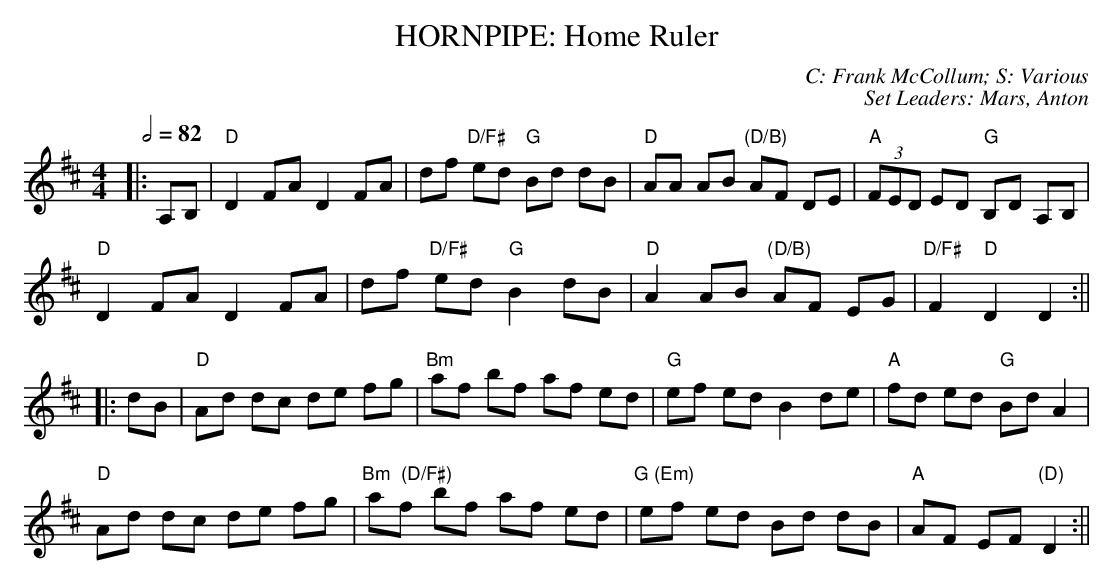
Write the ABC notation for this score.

X:1
T: HORNPIPE: Home Ruler
C: C: Frank McCollum; S: Various
C: Set Leaders: Mars, Anton
M: 4/4
L: 1/8
Q: 1/2=82
K: Dmaj
|:A,B,|"D"D2 FA D2 FA|df "D/F#"ed "G"Bd dB|"D"AA AB "(D/B)"AF DE|"A"(3FED ED "G"B,D A,B,|
"D"D2 FA D2 FA|df "D/F#"ed "G"B2 dB|"D"A2 AB "(D/B)"AF EG|"D/F#"F2 "D"D2  D2:||
|:dB|"D"Ad dc de fg|"Bm"af bf af ed|"G"ef ed B2 de|"A"fd ed "G"Bd A2|
"D"Ad dc de fg|"Bm  (D/F#)"af bf af ed|"G (Em)"ef ed Bd dB|"A"AF EF "(D)"D2:||
